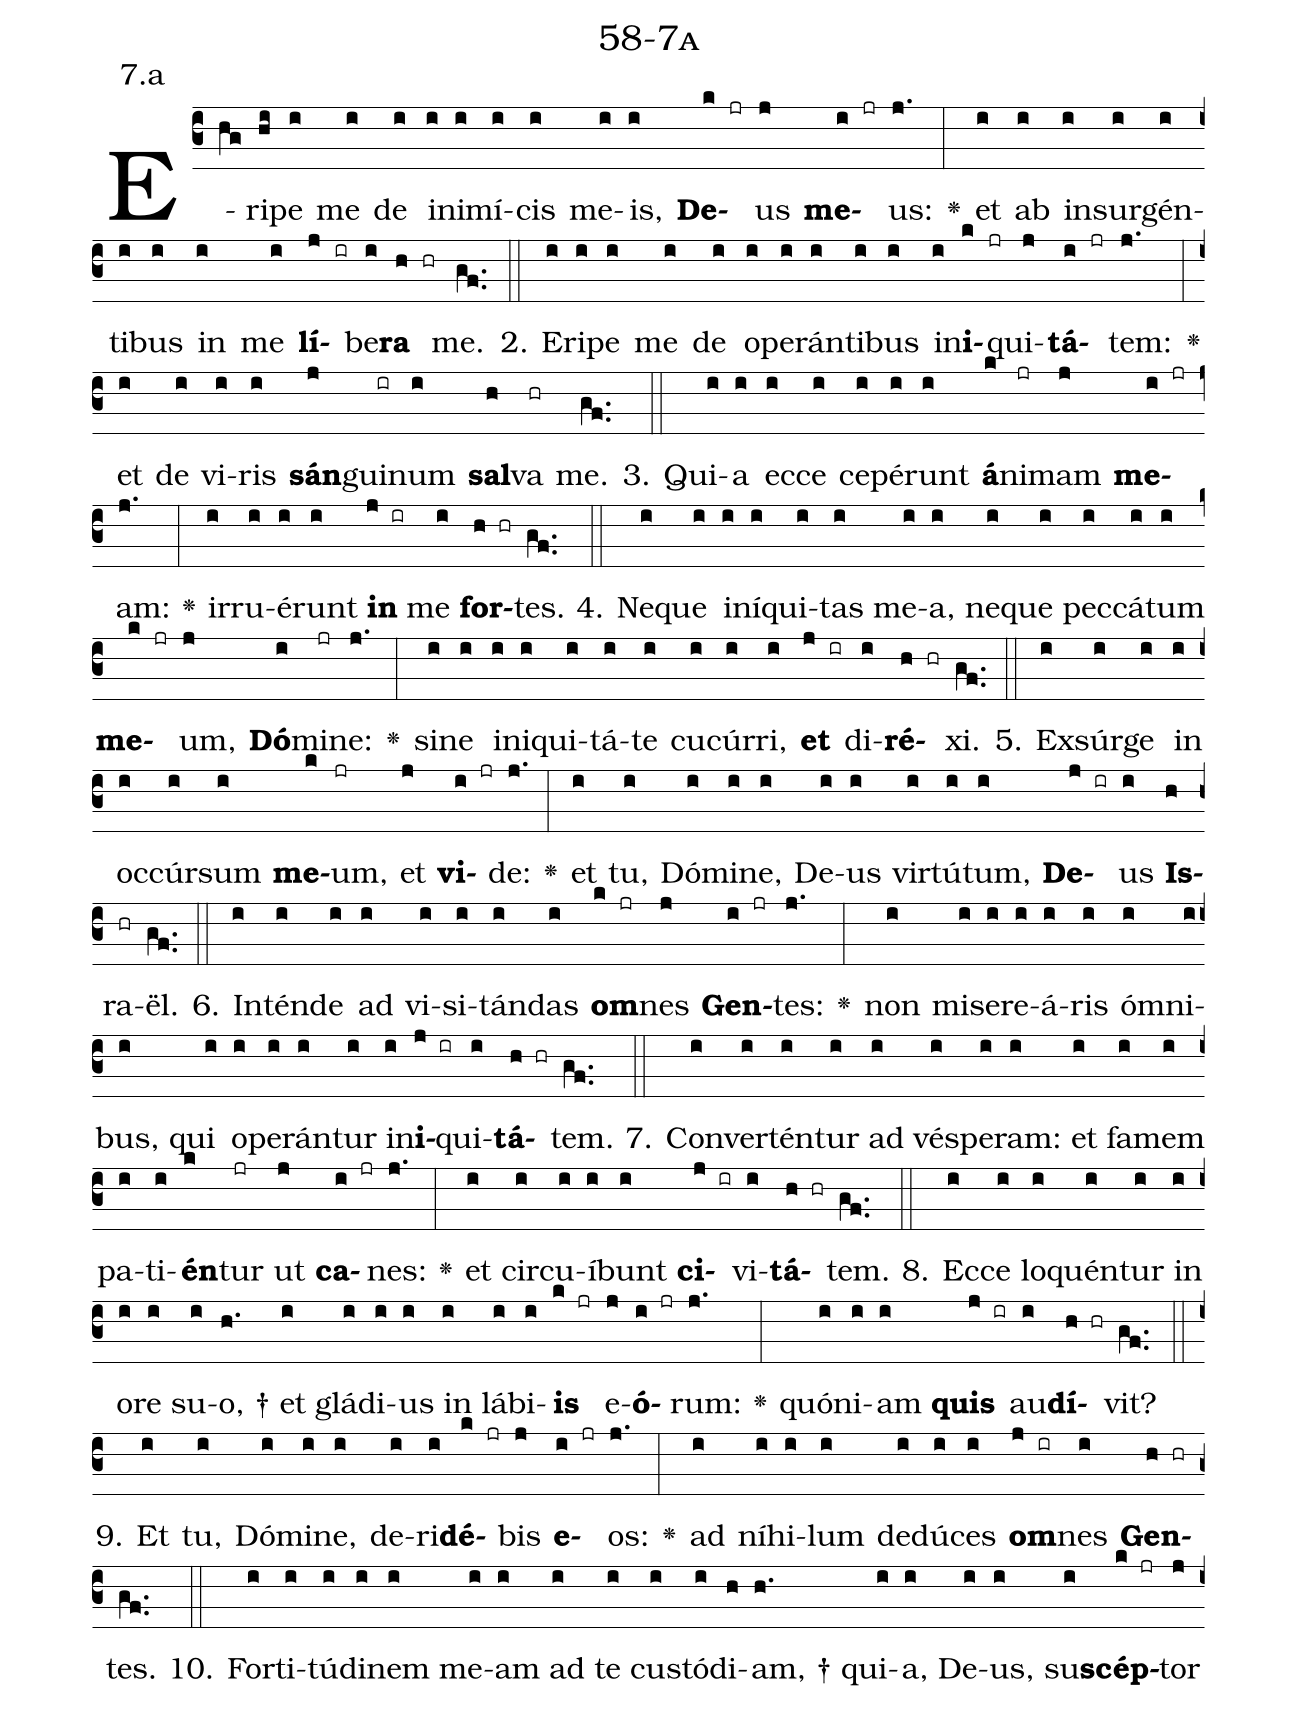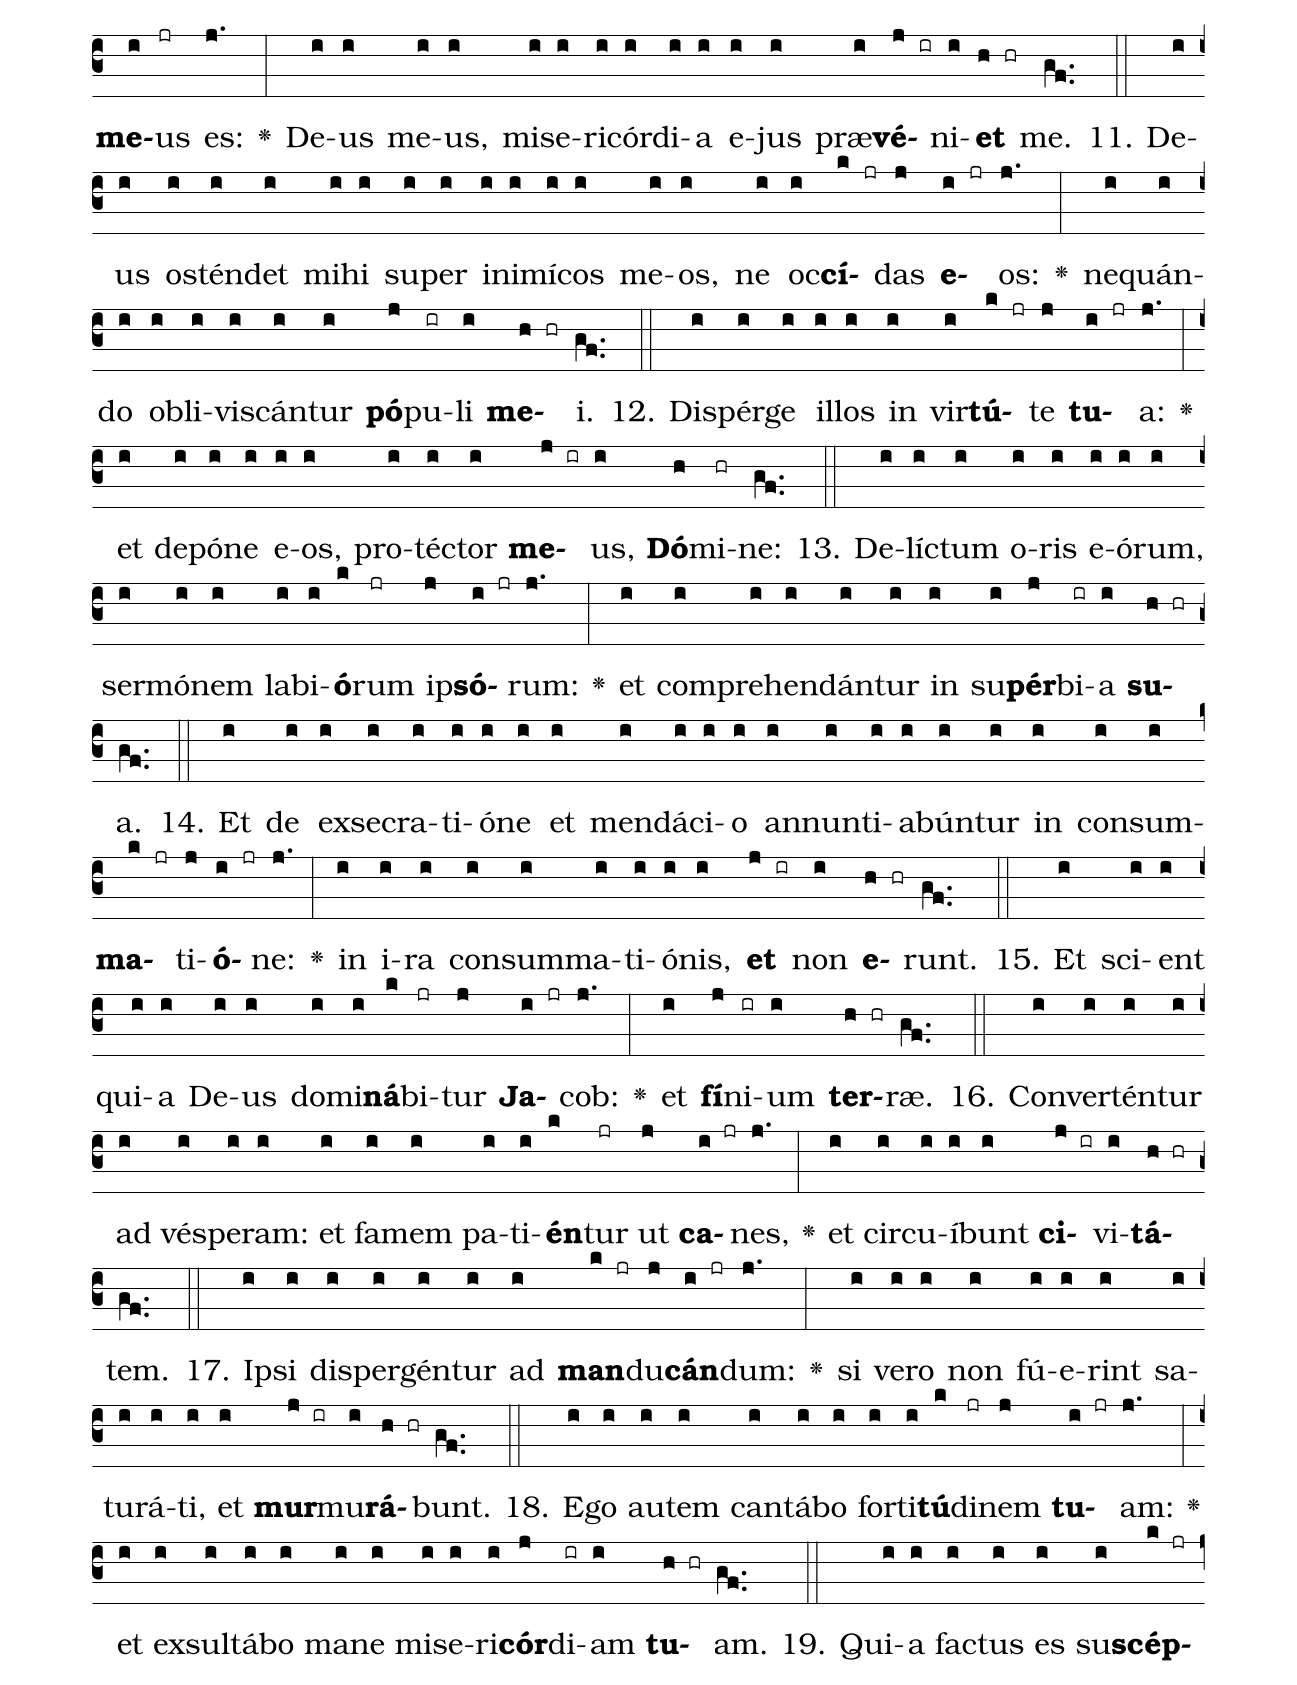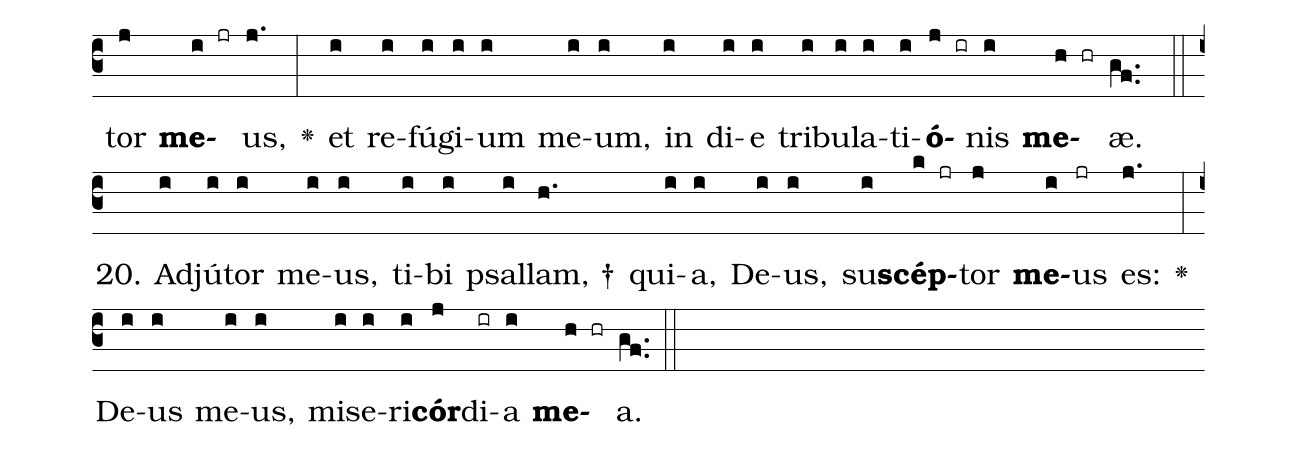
name: 58-7a;
annotation: 7.a;
%%
(c3)E(hg)ri(hi)pe(i) me(i) de(i) in(i)i(i)mí(i)cis(i) me(i)is,(i) <b>De</b>(k jr)us(j) <b>me</b>(i jr)us:(j.) <v>\greheightstar</v>(:) et(i) ab(i) in(i)sur(i)gén(i)ti(i)bus(i) in(i) me(i) <b>lí</b>(j ir)be(i)<b>ra</b>(h hr) me.(gf..) (::)
2. E(i)ri(i)pe(i) me(i) de(i) o(i)pe(i)rán(i)ti(i)bus(i) in(i)<b>i</b>(k jr)qui(j)<b>tá</b>(i jr)tem:(j.) <v>\greheightstar</v>(:) et(i) de(i) vi(i)ris(i) <b>sán</b>(j)gui(ir)num(i) <b>sal</b>(h)va(hr) me.(gf..) (::)
3. Qui(i)a(i) ec(i)ce(i) ce(i)pé(i)runt(i) <b>á</b>(k)ni(jr)mam(j) <b>me</b>(i jr)am:(j.) <v>\greheightstar</v>(:) ir(i)ru(i)é(i)runt(i) <b>in</b>(j ir) me(i) <b>for</b>(h hr)tes.(gf..) (::)
4. Ne(i)que(i) in(i)í(i)qui(i)tas(i) me(i)a,(i) ne(i)que(i) pec(i)cá(i)tum(i) <b>me</b>(k jr)um,(j) <b>Dó</b>(i)mi(jr)ne:(j.) <v>\greheightstar</v>(:) si(i)ne(i) in(i)i(i)qui(i)tá(i)te(i) cu(i)cúr(i)ri,(i) <b>et</b>(j ir) di(i)<b>ré</b>(h hr)xi.(gf..) (::)
5. Ex(i)súr(i)ge(i) in(i) oc(i)cúr(i)sum(i) <b>me</b>(k)um,(jr) et(j) <b>vi</b>(i jr)de:(j.) <v>\greheightstar</v>(:) et(i) tu,(i) Dó(i)mi(i)ne,(i) De(i)us(i) vir(i)tú(i)tum,(i) <b>De</b>(j ir)us(i) <b>Is</b>(h)ra(hr)ël.(gf..) (::)
6. In(i)tén(i)de(i) ad(i) vi(i)si(i)tán(i)das(i) <b>om</b>(k jr)nes(j) <b>Gen</b>(i jr)tes:(j.) <v>\greheightstar</v>(:) non(i) mi(i)se(i)re(i)á(i)ris(i) óm(i)ni(i)bus,(i) qui(i) o(i)pe(i)rán(i)tur(i) in(i)<b>i</b>(j ir)qui(i)<b>tá</b>(h hr)tem.(gf..) (::)
7. Con(i)ver(i)tén(i)tur(i) ad(i) vés(i)pe(i)ram:(i) et(i) fa(i)mem(i) pa(i)ti(i)<b>én</b>(k)tur(jr) ut(j) <b>ca</b>(i jr)nes:(j.) <v>\greheightstar</v>(:) et(i) cir(i)cu(i)í(i)bunt(i) <b>ci</b>(j ir)vi(i)<b>tá</b>(h hr)tem.(gf..) (::)
8. Ec(i)ce(i) lo(i)quén(i)tur(i) in(i) o(i)re(i) su(i)o, †(h.) et(i) glá(i)di(i)us(i) in(i) lá(i)bi(i)<b>is</b>(k jr) e(j)<b>ó</b>(i jr)rum:(j.) <v>\greheightstar</v>(:) quón(i)i(i)am(i) <b>quis</b>(j ir) au(i)<b>dí</b>(h hr)vit?(gf..) (::)
9. Et(i) tu,(i) Dó(i)mi(i)ne,(i) de(i)ri(i)<b>dé</b>(k jr)bis(j) <b>e</b>(i jr)os:(j.) <v>\greheightstar</v>(:) ad(i) ní(i)hi(i)lum(i) de(i)dú(i)ces(i) <b>om</b>(j ir)nes(i) <b>Gen</b>(h hr)tes.(gf..) (::)
10. For(i)ti(i)tú(i)di(i)nem(i) me(i)am(i) ad(i) te(i) cus(i)tó(i)di(h)am, †(h.) qui(i)a,(i) De(i)us,(i) su(i)<b>scép</b>(k jr)tor(j) <b>me</b>(i)us(jr) es:(j.) <v>\greheightstar</v>(:) De(i)us(i) me(i)us,(i) mi(i)se(i)ri(i)cór(i)di(i)a(i) e(i)jus(i) præ(i)<b>vé</b>(j ir)ni(i)<b>et</b>(h hr) me.(gf..) (::)
11. De(i)us(i) os(i)tén(i)det(i) mi(i)hi(i) su(i)per(i) in(i)i(i)mí(i)cos(i) me(i)os,(i) ne(i) oc(i)<b>cí</b>(k jr)das(j) <b>e</b>(i jr)os:(j.) <v>\greheightstar</v>(:) ne(i)quán(i)do(i) ob(i)li(i)vis(i)cán(i)tur(i) <b>pó</b>(j)pu(ir)li(i) <b>me</b>(h hr)i.(gf..) (::)
12. Di(i)spér(i)ge(i) il(i)los(i) in(i) vir(i)<b>tú</b>(k jr)te(j) <b>tu</b>(i jr)a:(j.) <v>\greheightstar</v>(:) et(i) de(i)pó(i)ne(i) e(i)os,(i) pro(i)téc(i)tor(i) <b>me</b>(j ir)us,(i) <b>Dó</b>(h)mi(hr)ne:(gf..) (::)
13. De(i)líc(i)tum(i) o(i)ris(i) e(i)ó(i)rum,(i) ser(i)mó(i)nem(i) la(i)bi(i)<b>ó</b>(k)rum(jr) ip(j)<b>só</b>(i jr)rum:(j.) <v>\greheightstar</v>(:) et(i) com(i)pre(i)hen(i)dán(i)tur(i) in(i) su(i)<b>pér</b>(j)bi(ir)a(i) <b>su</b>(h hr)a.(gf..) (::)
14. Et(i) de(i) ex(i)se(i)cra(i)ti(i)ó(i)ne(i) et(i) men(i)dá(i)ci(i)o(i) an(i)nun(i)ti(i)a(i)bún(i)tur(i) in(i) con(i)sum(i)<b>ma</b>(k jr)ti(j)<b>ó</b>(i jr)ne:(j.) <v>\greheightstar</v>(:) in(i) i(i)ra(i) con(i)sum(i)ma(i)ti(i)ó(i)nis,(i) <b>et</b>(j ir) non(i) <b>e</b>(h hr)runt.(gf..) (::)
15. Et(i) sci(i)ent(i) qui(i)a(i) De(i)us(i) do(i)mi(i)<b>ná</b>(k)bi(jr)tur(j) <b>Ja</b>(i jr)cob:(j.) <v>\greheightstar</v>(:) et(i) <b>fí</b>(j)ni(ir)um(i) <b>ter</b>(h hr)ræ.(gf..) (::)
16. Con(i)ver(i)tén(i)tur(i) ad(i) vés(i)pe(i)ram:(i) et(i) fa(i)mem(i) pa(i)ti(i)<b>én</b>(k)tur(jr) ut(j) <b>ca</b>(i jr)nes,(j.) <v>\greheightstar</v>(:) et(i) cir(i)cu(i)í(i)bunt(i) <b>ci</b>(j ir)vi(i)<b>tá</b>(h hr)tem.(gf..) (::)
17. Ip(i)si(i) di(i)sper(i)gén(i)tur(i) ad(i) <b>man</b>(k jr)du(j)<b>cán</b>(i jr)dum:(j.) <v>\greheightstar</v>(:) si(i) ve(i)ro(i) non(i) fú(i)e(i)rint(i) sa(i)tu(i)rá(i)ti,(i) et(i) <b>mur</b>(j ir)mu(i)<b>rá</b>(h hr)bunt.(gf..) (::)
18. E(i)go(i) au(i)tem(i) can(i)tá(i)bo(i) for(i)ti(i)<b>tú</b>(k)di(jr)nem(j) <b>tu</b>(i jr)am:(j.) <v>\greheightstar</v>(:) et(i) ex(i)sul(i)tá(i)bo(i) ma(i)ne(i) mi(i)se(i)ri(i)<b>cór</b>(j)di(ir)am(i) <b>tu</b>(h hr)am.(gf..) (::)
19. Qui(i)a(i) fac(i)tus(i) es(i) su(i)<b>scép</b>(k jr)tor(j) <b>me</b>(i jr)us,(j.) <v>\greheightstar</v>(:) et(i) re(i)fú(i)gi(i)um(i) me(i)um,(i) in(i) di(i)e(i) tri(i)bu(i)la(i)ti(i)<b>ó</b>(j ir)nis(i) <b>me</b>(h hr)æ.(gf..) (::)
20. Ad(i)jú(i)tor(i) me(i)us,(i) ti(i)bi(i) psal(i)lam, †(h.) qui(i)a,(i) De(i)us,(i) su(i)<b>scép</b>(k jr)tor(j) <b>me</b>(i)us(jr) es:(j.) <v>\greheightstar</v>(:) De(i)us(i) me(i)us,(i) mi(i)se(i)ri(i)<b>cór</b>(j)di(ir)a(i) <b>me</b>(h hr)a.(gf..) (::)
